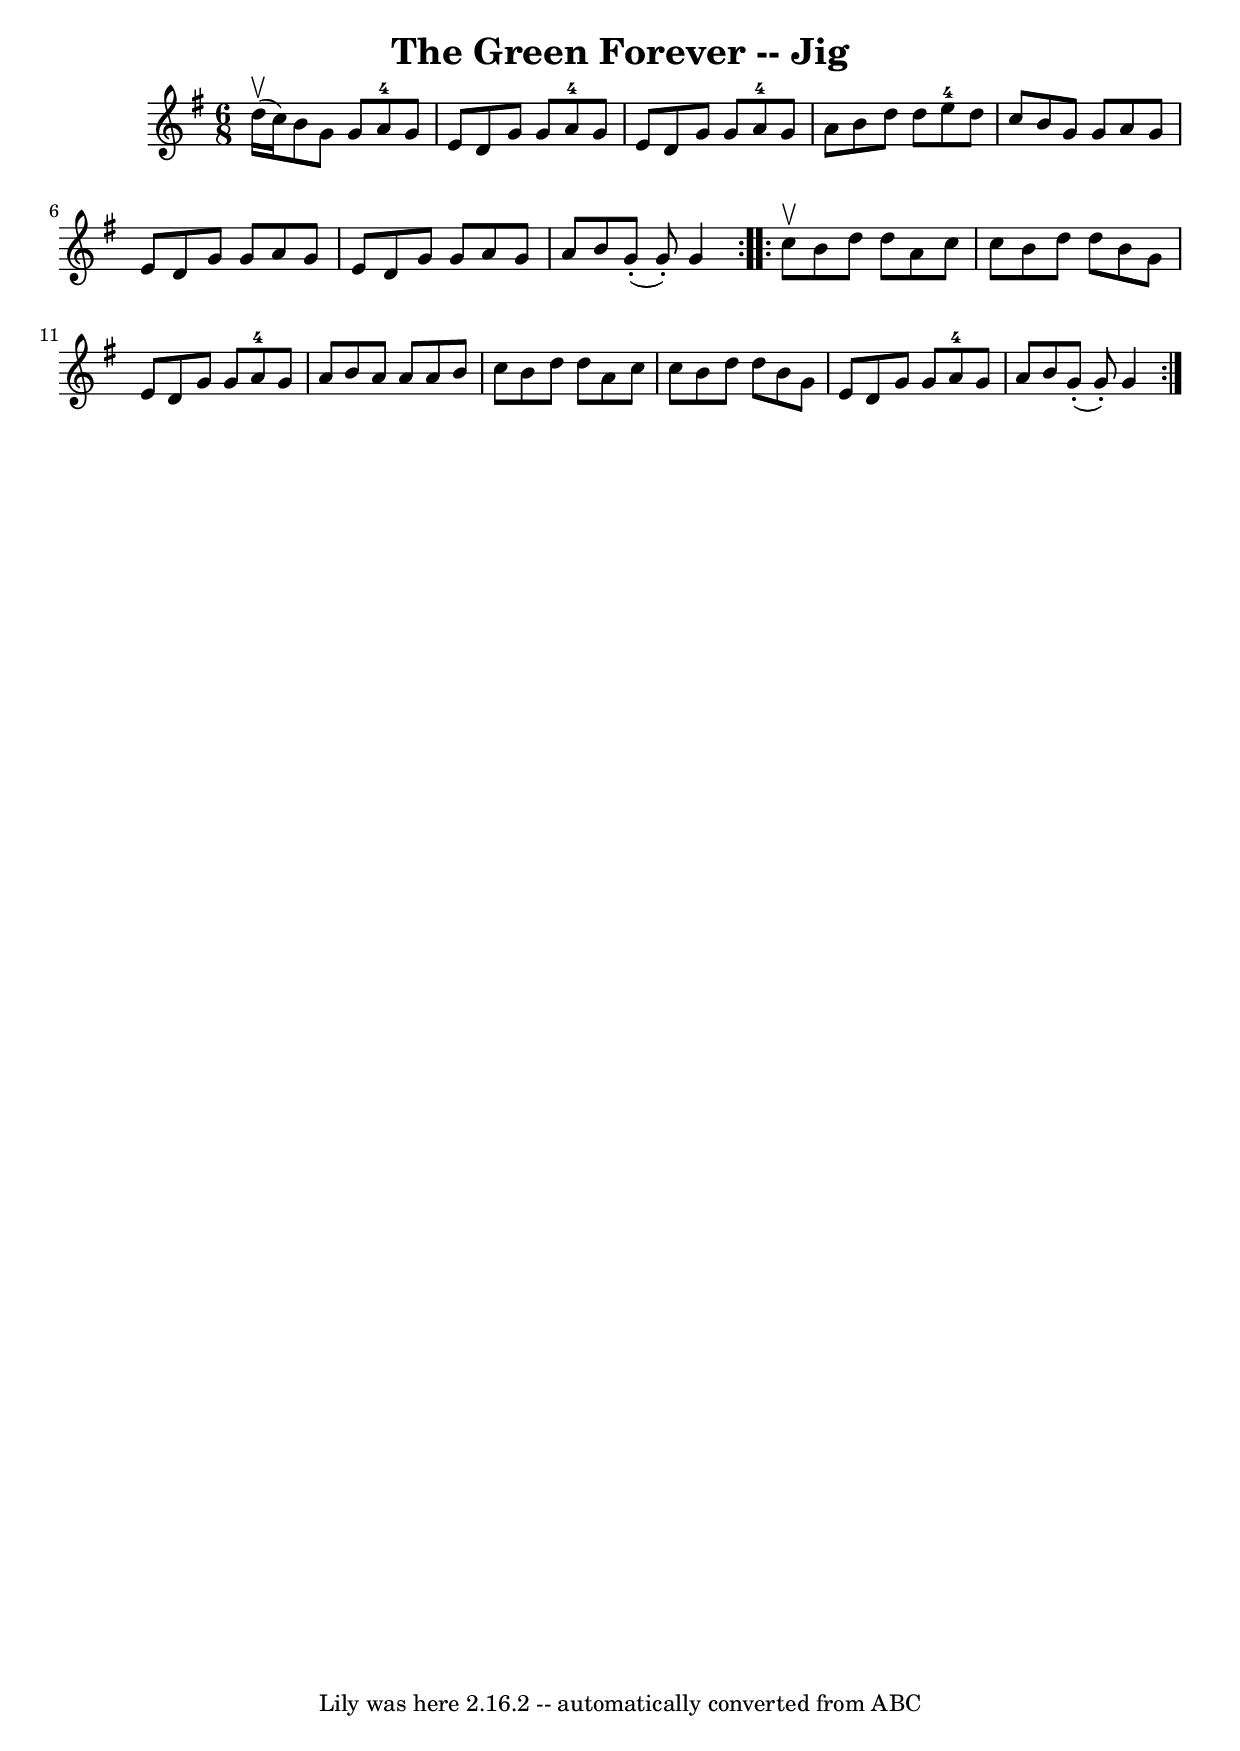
\version "2.16.2"
\include "Mammoth.ily"
\header {
  %% book = "Ryan's Mammoth Collection"
  crossRefNumber = "1"
  footnotes = "\\\\90 469"
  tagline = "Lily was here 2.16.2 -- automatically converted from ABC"
  title = "The Green Forever -- Jig"

}
voicedefault =  {



  \repeat volta 2 {

    \time 6/8 
    \key g \major
    d''16^\upbow(c''16) |
    b'8 g'8    
    g'8 a'8-4 g'8 e'8    |
    d'8 g'8 g'8 a'8-4   
    g'8 e'8    |
    d'8 g'8 g'8 a'8-4 g'8 a'8    
    |
    b'8 d''8 d''8 e''8-4 d''8 c''8    |
    
    b'8 g'8 g'8 a'8 g'8 e'8    |
    d'8 g'8 g'8 a'8   
    g'8 e'8    |
    d'8 g'8 g'8 a'8 g'8 a'8    |
    
    b'8 g'8 (-. g'8-.) g'4    
  }     
  \repeat volta 2 {
    c''8^\upbow 
    |
    b'8 d''8 d''8 a'8 c''8 c''8    |
    b'8    
    d''8 d''8 b'8 g'8 e'8    |
    d'8 g'8 g'8 a'8-4 
    g'8 a'8    |
    b'8 a'8 a'8 a'8 b'8 c''8    |
    
    b'8 d''8 d''8 a'8 c''8 c''8    |
    b'8 d''8 d''8 
    b'8 g'8 e'8    |
    d'8 g'8 g'8 a'8-4 g'8 a'8 
    |
    b'8 g'8 (-. g'8-.) g'4    
  }   

}

\score{
  <<

    \context Staff="default"
    {
      \voicedefault 
      
    }

  >>
  \layout {
    
  }
  \midi {
  }

}
